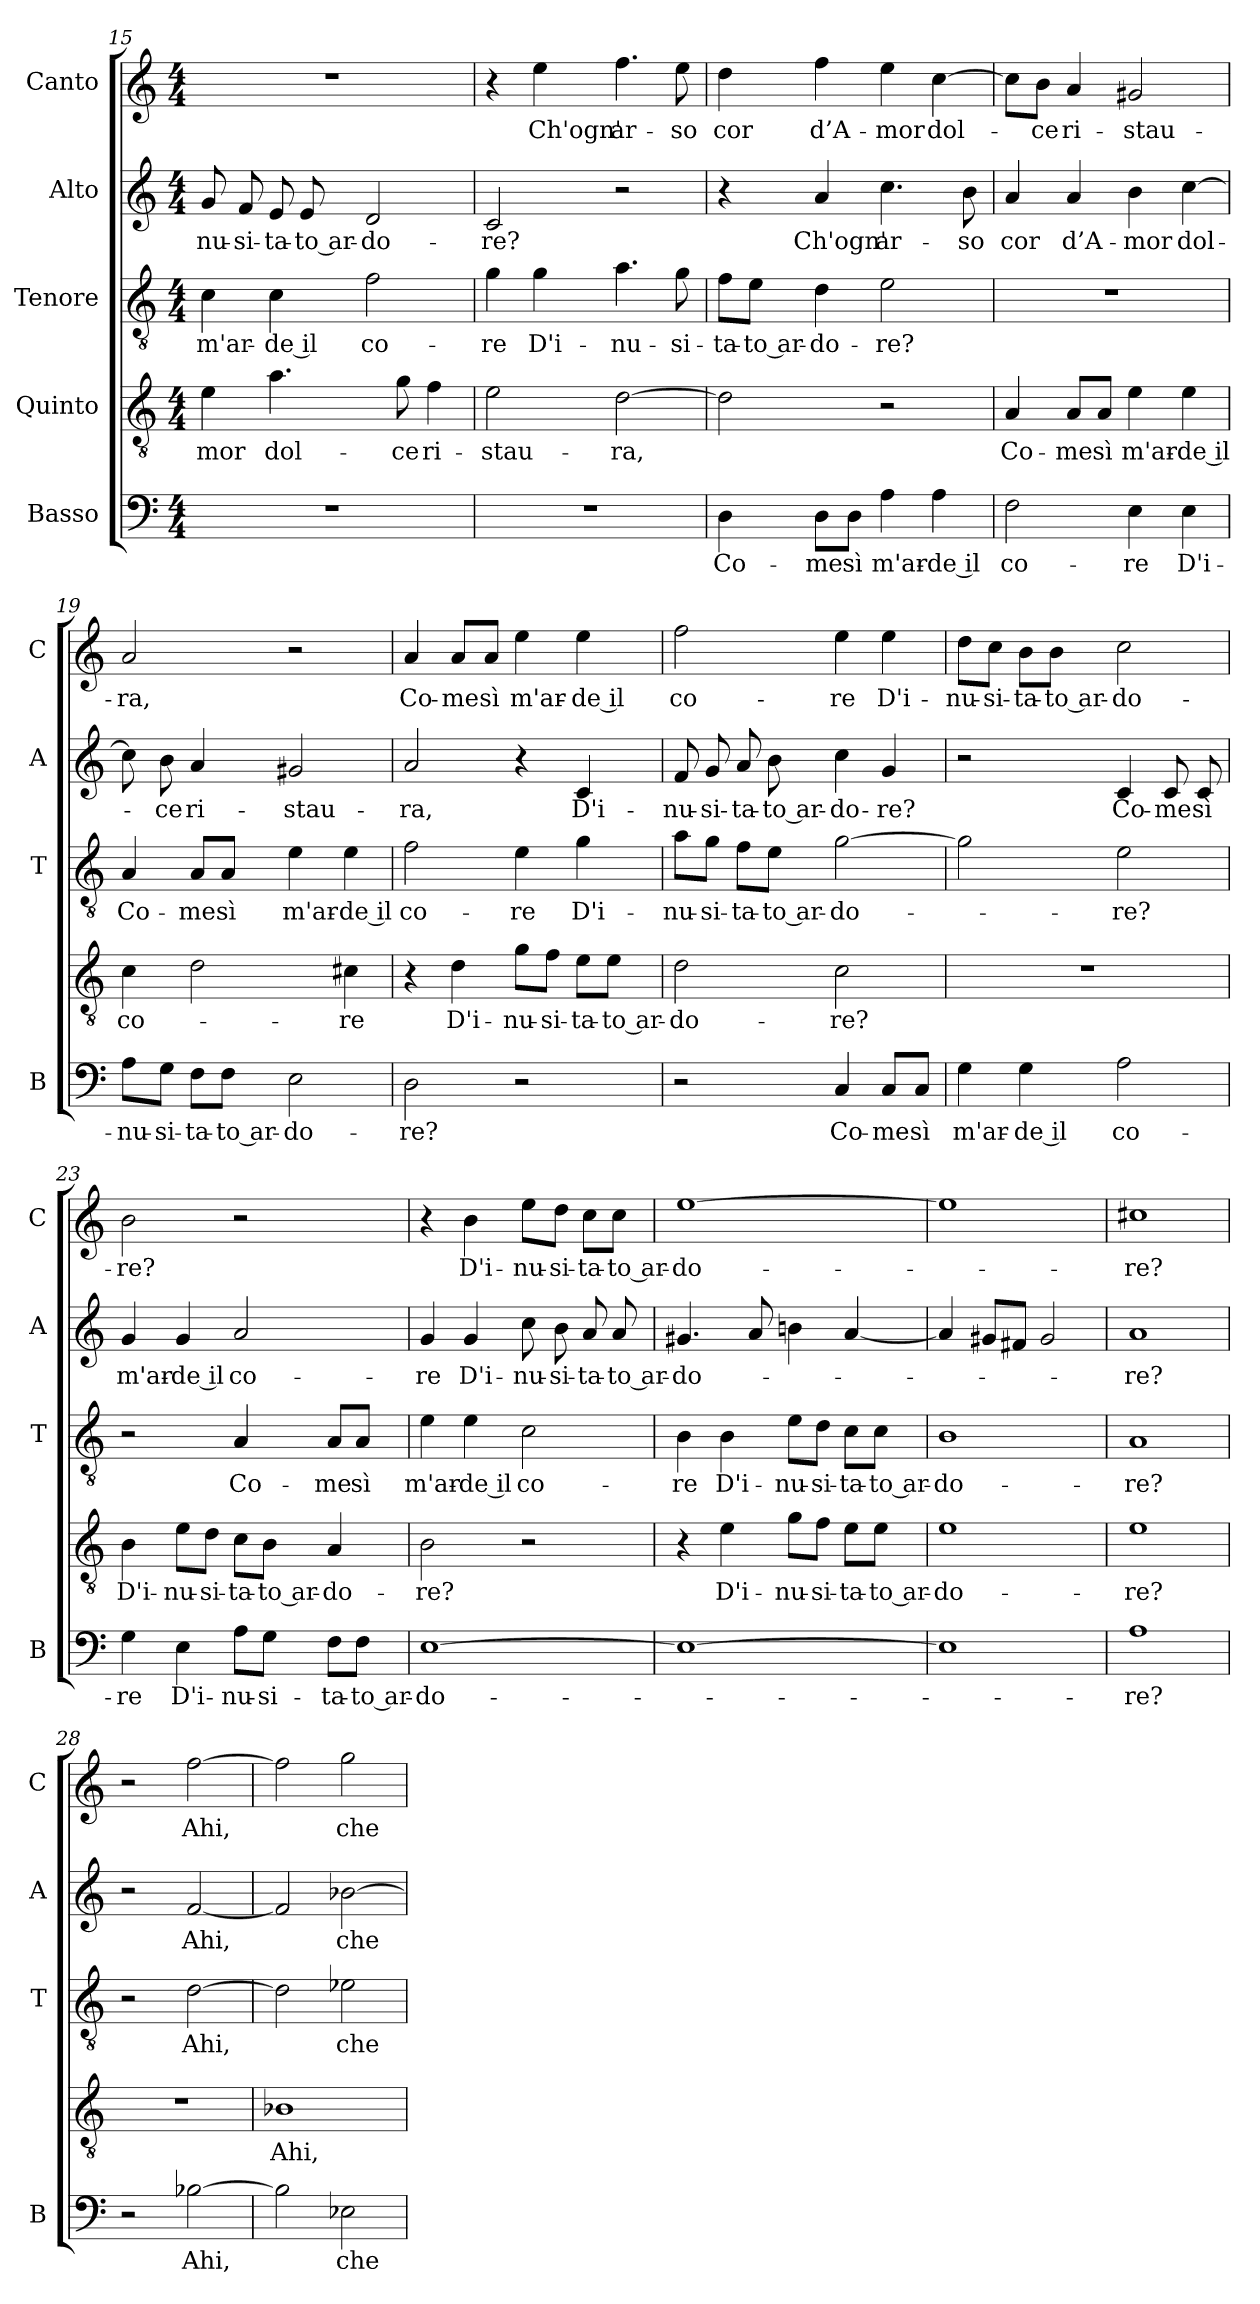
**kern	**text	**kern	**text	**kern	**text	**kern	**text	**kern	**text
*part5	*part5	*part4	*part4	*part3	*part3	*part2	*part2	*part1	*part1
*staff5	*staff5	*staff4	*staff4	*staff3	*staff3	*staff2	*staff2	*staff1	*staff1
*I"Basso	*	*I"Quinto	*	*I"Tenore	*	*I"Alto	*	*I"Canto	*
*I'B	*	*	*	*I'T	*	*I'A	*	*I'C	*
*clefF4	*	*clefGv2	*	*clefGv2	*	*clefG2	*	*clefG2	*
*k[]	*	*k[]	*	*k[]	*	*k[]	*	*k[]	*
*C:	*	*C:	*	*C:	*	*C:	*	*C:	*
*M4/4	*	*M4/4	*	*M4/4	*	*M4/4	*	*M4/4	*
=15	=15	=15	=15	=15	=15	=15	=15	=15	=15
!	!	!	!LO:LY:b	!	!LO:LY:b	!	!LO:LY:b	!	!
1r	.	4e\	-mor	4c\	m'ar-	8g/	-nu-	1r	.
!	!	!	!	!	!	!	!LO:LY:b	!	!
.	.	.	.	.	.	8f/	-si-	.	.
!	!	!	!LO:LY:b	!	!LO:LY:b	!	!LO:LY:b	!	!
.	.	4.a\	dol-	4c\	-de il	8e/	-ta-	.	.
!	!	!	!	!	!	!	!LO:LY:b	!	!
.	.	.	.	.	.	8e/	-to ar-	.	.
!	!	!	!	!	!LO:LY:b	!	!LO:LY:b	!	!
.	.	.	.	2f\	co-	2d/	-do-	.	.
!	!	!	!LO:LY:b	!	!	!	!	!	!
.	.	8g\	-ce	.	.	.	.	.	.
!	!	!	!LO:LY:b	!	!	!	!	!	!
.	.	4f\	ri-	.	.	.	.	.	.
=16	=16	=16	=16	=16	=16	=16	=16	=16	=16
!	!	!	!LO:LY:b	!	!LO:LY:b	!	!LO:LY:b	!	!
1r	.	2e\	-stau-	4g\	-re	2c/	-re?	4r	.
!	!	!	!	!	!LO:LY:b	!	!	!	!LO:LY:b
.	.	.	.	4g\	D'i-	.	.	4ee\	Ch'ogn'
!	!	!	!LO:LY:b	!	!LO:LY:b	!	!	!	!LO:LY:b
.	.	[2d\	-ra,	4.a\	-nu-	2r	.	4.ff\	ar-
!	!	!	!	!	!LO:LY:b	!	!	!	!LO:LY:b
.	.	.	.	8g\	-si-	.	.	8ee\	-so
=17	=17	=17	=17	=17	=17	=17	=17	=17	=17
!	!LO:LY:b	!	!	!	!LO:LY:b	!	!	!	!LO:LY:b
4D\	Co-	2d\]	.	8f\L	-ta-	4r	.	4dd\	cor
!	!	!	!	!	!LO:LY:b	!	!	!	!
.	.	.	.	8e\J	-to ar-	.	.	.	.
!	!LO:LY:b	!	!	!	!LO:LY:b	!	!LO:LY:b	!	!LO:LY:b
8D\L	-me	.	.	4d\	-do-	4a/	Ch'ogn'	4ff\	d’A-
!	!LO:LY:b	!	!	!	!	!	!	!	!
8D\J	sì	.	.	.	.	.	.	.	.
!	!LO:LY:b	!	!	!	!LO:LY:b	!	!LO:LY:b	!	!LO:LY:b
4A\	m'ar-	2r	.	2e\	-re?	4.cc\	ar-	4ee\	-mor
!	!LO:LY:b	!	!	!	!	!	!	!	!LO:LY:b
4A\	-de il	.	.	.	.	.	.	[4cc\	dol-
!	!	!	!	!	!	!	!LO:LY:b	!	!
.	.	.	.	.	.	8b\	-so	.	.
!!LO:LB:g=z
=18	=18	=18	=18	=18	=18	=18	=18	=18	=18
!	!LO:LY:b	!	!LO:LY:b	!	!	!	!LO:LY:b	!	!
2F\	co-	4A/	Co-	1r	.	4a/	cor	8cc\L]	.
!	!	!	!	!	!	!	!	!	!LO:LY:b
.	.	.	.	.	.	.	.	8b\J	-ce
!	!	!	!LO:LY:b	!	!	!	!LO:LY:b	!	!LO:LY:b
.	.	8A/L	-me	.	.	4a/	d’A-	4a/	ri-
!	!	!	!LO:LY:b	!	!	!	!	!	!
.	.	8A/J	sì	.	.	.	.	.	.
!	!LO:LY:b	!	!LO:LY:b	!	!	!	!LO:LY:b	!	!LO:LY:b
4E\	-re	4e\	m'ar-	.	.	4b\	-mor	2g#X/	-stau-
!	!LO:LY:b	!	!LO:LY:b	!	!	!	!LO:LY:b	!	!
4E\	D'i-	4e\	-de il	.	.	[4cc\	dol-	.	.
=19	=19	=19	=19	=19	=19	=19	=19	=19	=19
!	!LO:LY:b	!	!LO:LY:b	!	!LO:LY:b	!	!	!	!LO:LY:b
8A\L	-nu-	4c\	co-	4A/	Co-	8cc\]	.	2a/	-ra,
!	!LO:LY:b	!	!	!	!	!	!LO:LY:b	!	!
8G\J	-si-	.	.	.	.	8b\	-ce	.	.
!	!LO:LY:b	!	!	!	!LO:LY:b	!	!LO:LY:b	!	!
8F\L	-ta-	2d\	.	8A/L	-me	4a/	ri-	.	.
!	!LO:LY:b	!	!	!	!LO:LY:b	!	!	!	!
8F\J	-to ar-	.	.	8A/J	sì	.	.	.	.
!	!LO:LY:b	!	!	!	!LO:LY:b	!	!LO:LY:b	!	!
2E\	-do-	.	.	4e\	m'ar-	2g#X/	-stau-	2r	.
!	!	!	!LO:LY:b	!	!LO:LY:b	!	!	!	!
.	.	4c#X\	-re	4e\	-de il	.	.	.	.
=20	=20	=20	=20	=20	=20	=20	=20	=20	=20
!	!LO:LY:b	!	!	!	!LO:LY:b	!	!LO:LY:b	!	!LO:LY:b
2D\	-re?	4r	.	2f\	co-	2a/	-ra,	4a/	Co-
!	!	!	!LO:LY:b	!	!	!	!	!	!LO:LY:b
.	.	4d\	D'i-	.	.	.	.	8a/L	-me
!	!	!	!	!	!	!	!	!	!LO:LY:b
.	.	.	.	.	.	.	.	8a/J	sì
!	!	!	!LO:LY:b	!	!LO:LY:b	!	!	!	!LO:LY:b
2r	.	8g\L	-nu-	4e\	-re	4r	.	4ee\	m'ar-
!	!	!	!LO:LY:b	!	!	!	!	!	!
.	.	8f\J	-si-	.	.	.	.	.	.
!	!	!	!LO:LY:b	!	!LO:LY:b	!	!LO:LY:b	!	!LO:LY:b
.	.	8e\L	-ta-	4g\	D'i-	4c/	D'i-	4ee\	-de il
!	!	!	!LO:LY:b	!	!	!	!	!	!
.	.	8e\J	-to ar-	.	.	.	.	.	.
=21	=21	=21	=21	=21	=21	=21	=21	=21	=21
!	!	!	!LO:LY:b	!	!LO:LY:b	!	!LO:LY:b	!	!LO:LY:b
2r	.	2d\	-do-	8a\L	-nu-	8f/	-nu-	2ff\	co-
!	!	!	!	!	!LO:LY:b	!	!LO:LY:b	!	!
.	.	.	.	8g\J	-si-	8g/	-si-	.	.
!	!	!	!	!	!LO:LY:b	!	!LO:LY:b	!	!
.	.	.	.	8f\L	-ta-	8a/	-ta-	.	.
!	!	!	!	!	!LO:LY:b	!	!LO:LY:b	!	!
.	.	.	.	8e\J	-to ar-	8b\	-to ar-	.	.
!	!LO:LY:b	!	!LO:LY:b	!	!LO:LY:b	!	!LO:LY:b	!	!LO:LY:b
4C/	Co-	2c\	-re?	[2g\	-do-	4cc\	-do-	4ee\	-re
!	!LO:LY:b	!	!	!	!	!	!LO:LY:b	!	!LO:LY:b
8C/L	-me	.	.	.	.	4g/	-re?	4ee\	D'i-
!	!LO:LY:b	!	!	!	!	!	!	!	!
8C/J	sì	.	.	.	.	.	.	.	.
=22	=22	=22	=22	=22	=22	=22	=22	=22	=22
!	!LO:LY:b	!	!	!	!	!	!	!	!LO:LY:b
4G\	m'ar-	1r	.	2g\]	.	2r	.	8dd\L	-nu-
!	!	!	!	!	!	!	!	!	!LO:LY:b
.	.	.	.	.	.	.	.	8cc\J	-si-
!	!LO:LY:b	!	!	!	!	!	!	!	!LO:LY:b
4G\	-de il	.	.	.	.	.	.	8b\L	-ta-
!	!	!	!	!	!	!	!	!	!LO:LY:b
.	.	.	.	.	.	.	.	8b\J	-to ar-
!	!LO:LY:b	!	!	!	!LO:LY:b	!	!LO:LY:b	!	!LO:LY:b
2A\	co-	.	.	2e\	-re?	4c/	Co-	2cc\	-do-
!	!	!	!	!	!	!	!LO:LY:b	!	!
.	.	.	.	.	.	8c/	-me	.	.
!	!	!	!	!	!	!	!LO:LY:b	!	!
.	.	.	.	.	.	8c/	sì	.	.
!!LO:LB:g=z
=23	=23	=23	=23	=23	=23	=23	=23	=23	=23
!	!LO:LY:b	!	!LO:LY:b	!	!	!	!LO:LY:b	!	!LO:LY:b
4G\	-re	4B\	D'i-	2r	.	4g/	m'ar-	2b\	-re?
!	!LO:LY:b	!	!LO:LY:b	!	!	!	!LO:LY:b	!	!
4E\	D'i-	8e\L	-nu-	.	.	4g/	-de il	.	.
!	!	!	!LO:LY:b	!	!	!	!	!	!
.	.	8d\J	-si-	.	.	.	.	.	.
!	!LO:LY:b	!	!LO:LY:b	!	!LO:LY:b	!	!LO:LY:b	!	!
8A\L	-nu-	8c\L	-ta-	4A/	Co-	2a/	co-	2r	.
!	!LO:LY:b	!	!LO:LY:b	!	!	!	!	!	!
8G\J	-si-	8B\J	-to ar-	.	.	.	.	.	.
!	!LO:LY:b	!	!LO:LY:b	!	!LO:LY:b	!	!	!	!
8F\L	-ta-	4A/	-do-	8A/L	-me	.	.	.	.
!	!LO:LY:b	!	!	!	!LO:LY:b	!	!	!	!
8F\J	-to ar-	.	.	8A/J	sì	.	.	.	.
=24	=24	=24	=24	=24	=24	=24	=24	=24	=24
!	!LO:LY:b	!	!LO:LY:b	!	!LO:LY:b	!	!LO:LY:b	!	!
[1E	-do-	2B\	-re?	4e\	m'ar-	4g/	-re	4r	.
!	!	!	!	!	!LO:LY:b	!	!LO:LY:b	!	!LO:LY:b
.	.	.	.	4e\	-de il	4g/	D'i-	4b\	D'i-
!	!	!	!	!	!LO:LY:b	!	!LO:LY:b	!	!LO:LY:b
.	.	2r	.	2c\	co-	8cc\	-nu-	8ee\L	-nu-
!	!	!	!	!	!	!	!LO:LY:b	!	!LO:LY:b
.	.	.	.	.	.	8b\	-si-	8dd\J	-si-
!	!	!	!	!	!	!	!LO:LY:b	!	!LO:LY:b
.	.	.	.	.	.	8a/	-ta-	8cc\L	-ta-
!	!	!	!	!	!	!	!LO:LY:b	!	!LO:LY:b
.	.	.	.	.	.	8a/	-to ar-	8cc\J	-to ar-
=25	=25	=25	=25	=25	=25	=25	=25	=25	=25
!	!	!	!	!	!LO:LY:b	!	!LO:LY:b	!	!LO:LY:b
1E_	.	4r	.	4B\	-re	4.g#X/	-do-	[1ee	-do-
!	!	!	!LO:LY:b	!	!LO:LY:b	!	!	!	!
.	.	4e\	D'i-	4B\	D'i-	.	.	.	.
.	.	.	.	.	.	8a/	.	.	.
!	!	!	!LO:LY:b	!	!LO:LY:b	!	!	!	!
.	.	8g\L	-nu-	8e\L	-nu-	4bni\	.	.	.
!	!	!	!LO:LY:b	!	!LO:LY:b	!	!	!	!
.	.	8f\J	-si-	8d\J	-si-	.	.	.	.
!	!	!	!LO:LY:b	!	!LO:LY:b	!	!	!	!
.	.	8e\L	-ta-	8c\L	-ta-	[4a/	.	.	.
!	!	!	!LO:LY:b	!	!LO:LY:b	!	!	!	!
.	.	8e\J	-to ar-	8c\J	-to ar-	.	.	.	.
=26	=26	=26	=26	=26	=26	=26	=26	=26	=26
!	!	!	!LO:LY:b	!	!LO:LY:b	!	!	!	!
1E]	.	1e	-do-	1B	-do-	4a/]	.	1ee]	.
.	.	.	.	.	.	8g#X/L	.	.	.
.	.	.	.	.	.	8f#X/J	.	.	.
.	.	.	.	.	.	2g#/	.	.	.
=27	=27	=27	=27	=27	=27	=27	=27	=27	=27
!	!LO:LY:b	!	!LO:LY:b	!	!LO:LY:b	!	!LO:LY:b	!	!LO:LY:b
1A	-re?	1e	-re?	1A	-re?	1a	-re?	1cc#X	-re?
=28	=28	=28	=28	=28	=28	=28	=28	=28	=28
2r	.	1r	.	2r	.	2r	.	2r	.
!	!LO:LY:b	!	!	!	!LO:LY:b	!	!LO:LY:b	!	!LO:LY:b
[2B-X\	Ahi,	.	.	[2d\	Ahi,	[2f/	Ahi,	[2ff\	Ahi,
!!LO:PB:g=z
=29	=29	=29	=29	=29	=29	=29	=29	=29	=29
!	!	!	!LO:LY:b	!	!	!	!	!	!
2B-\]	.	1B-X	Ahi,	2d\]	.	2f/]	.	2ff\]	.
!	!LO:LY:b	!	!	!	!LO:LY:b	!	!LO:LY:b	!	!LO:LY:b
2E-X\	che	.	.	2e-X\	che	[2b-X\	che	2gg\	che
=	=	=	=	=	=	=	=	=	=
*-	*-	*-	*-	*-	*-	*-	*-	*-	*-
